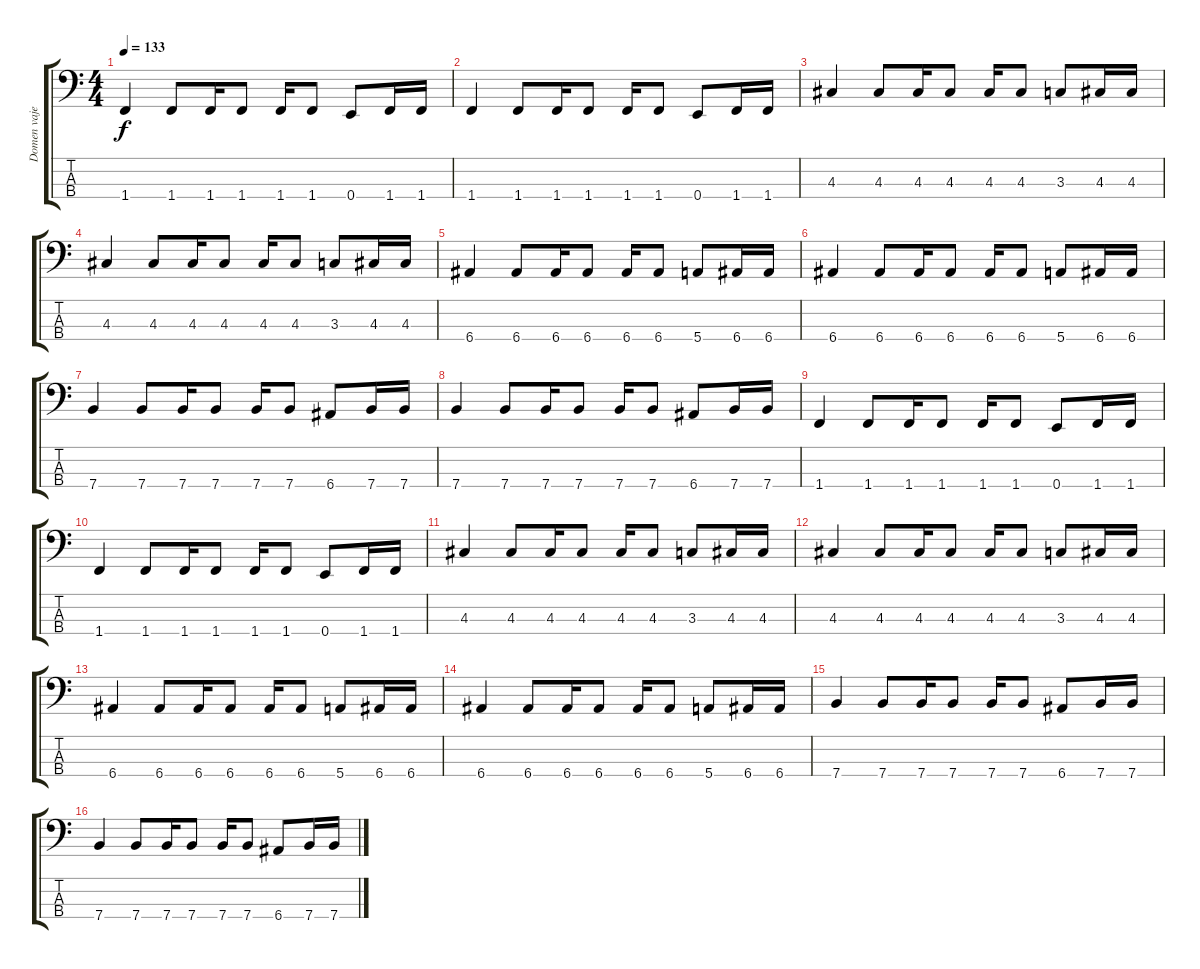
\track ("Domen vajevec" "Domen vaje") {instrument electricbassfinger}
\staff {score tabs}
\tuning (G2 D2 A1 E1) {hide}
\ts (4 4)
\tempo 133
\clef f4
\ks c
1.4.4{dy f} 1.4.8 1.4.16 1.4.8 1.4.16 1.4.8 0.4.8 1.4.16 1.4.16 |
1.4.4 1.4.8 1.4.16 1.4.8 1.4.16 1.4.8 0.4.8 1.4.16 1.4.16 |
4.3.4 4.3.8 4.3.16 4.3.8 4.3.16 4.3.8 3.3.8 4.3.16 4.3.16 |
4.3.4 4.3.8 4.3.16 4.3.8 4.3.16 4.3.8 3.3.8 4.3.16 4.3.16 |
6.4.4 6.4.8 6.4.16 6.4.8 6.4.16 6.4.8 5.4.8 6.4.16 6.4.16 |
6.4.4 6.4.8 6.4.16 6.4.8 6.4.16 6.4.8 5.4.8 6.4.16 6.4.16 |
7.4.4 7.4.8 7.4.16 7.4.8 7.4.16 7.4.8 6.4.8 7.4.16 7.4.16 |
7.4.4 7.4.8 7.4.16 7.4.8 7.4.16 7.4.8 6.4.8 7.4.16 7.4.16 |
1.4.4 1.4.8 1.4.16 1.4.8 1.4.16 1.4.8 0.4.8 1.4.16 1.4.16 |
1.4.4 1.4.8 1.4.16 1.4.8 1.4.16 1.4.8 0.4.8 1.4.16 1.4.16 |
4.3.4 4.3.8 4.3.16 4.3.8 4.3.16 4.3.8 3.3.8 4.3.16 4.3.16 |
4.3.4 4.3.8 4.3.16 4.3.8 4.3.16 4.3.8 3.3.8 4.3.16 4.3.16 |
6.4.4 6.4.8 6.4.16 6.4.8 6.4.16 6.4.8 5.4.8 6.4.16 6.4.16 |
6.4.4 6.4.8 6.4.16 6.4.8 6.4.16 6.4.8 5.4.8 6.4.16 6.4.16 |
7.4.4 7.4.8 7.4.16 7.4.8 7.4.16 7.4.8 6.4.8 7.4.16 7.4.16 |
7.4.4 7.4.8 7.4.16 7.4.8 7.4.16 7.4.8 6.4.8 7.4.16 7.4.16
